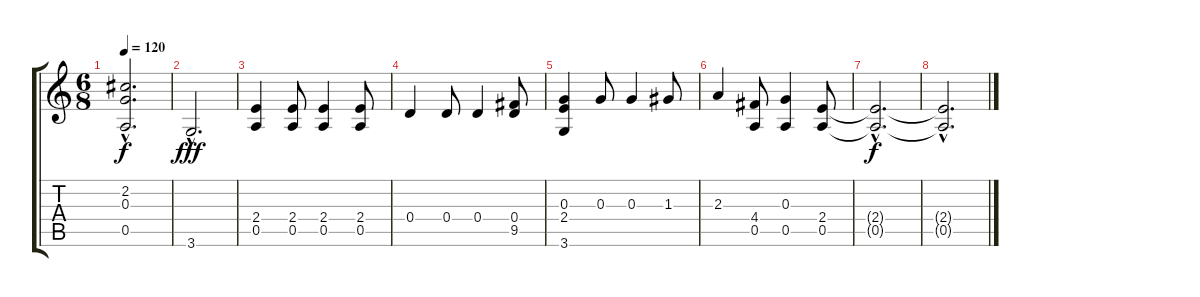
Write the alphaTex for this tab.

\track "" {instrument acousticguitarnylon}
\staff {score tabs}
\tuning (E4 B3 G3 D3 A2 E2) {hide}
\ts (6 8)
\tempo 120
\clef g2
\ks c
(2.2{hac t} 0.3{hac t} 0.5{hac t}).2{d dy f} |
3.6{hac}.2{d dy fff} |
(2.4 0.5).4 (2.4 0.5).8 (2.4 0.5).4 (2.4 0.5).8 |
0.4.4 0.4.8 0.4.4 (0.4 9.5).8 |
(0.3 2.4 3.6).4 0.3.8 0.3.4 1.3.8 |
2.3.4 (4.4 0.5).8 (0.3 0.5).4 (2.4 0.5).8 |
(2.4{hac t} 0.5{hac t}).2{d dy f} |
(2.4{hac t} 0.5{hac t}).2{d}
